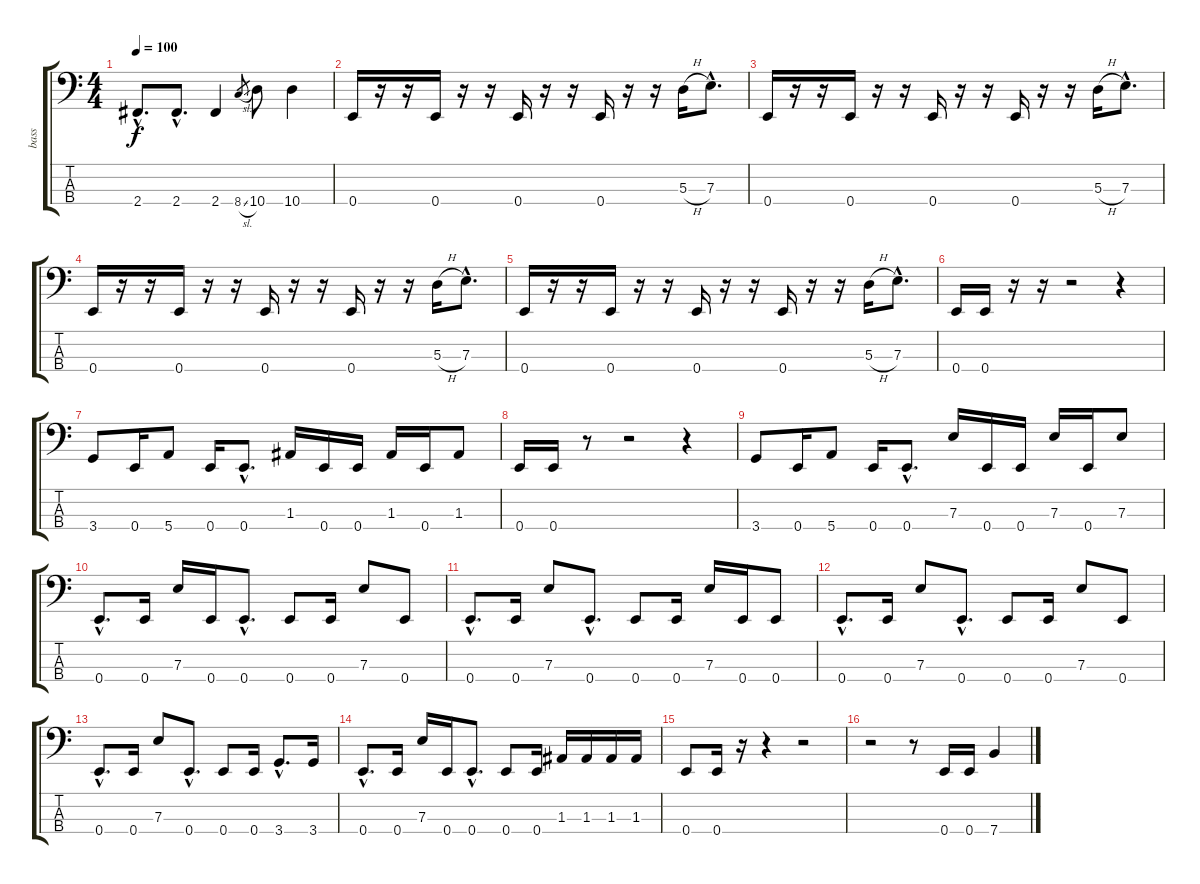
\track ("bass" "bass") {instrument electricbassfinger}
\staff {score tabs}
\tuning (G2 D2 A1 E1) {hide}
\ts (4 4)
\tempo 100
\clef f4
\ks c
2.4{hac}.8{d dy f} 2.4{hac}.8{d} 2.4.4 8.4{sl}.8{gr} 10.4.8 10.4.4 |
0.4.16 r.16 r.16 0.4.16 r.16 r.16 0.4.16 r.16 r.16 0.4.16 r.16 r.16 5.3{h}.16 7.3{hac}.8{d} |
0.4.16 r.16 r.16 0.4.16 r.16 r.16 0.4.16 r.16 r.16 0.4.16 r.16 r.16 5.3{h}.16 7.3{hac}.8{d} |
0.4.16 r.16 r.16 0.4.16 r.16 r.16 0.4.16 r.16 r.16 0.4.16 r.16 r.16 5.3{h}.16 7.3{hac}.8{d} |
0.4.16 r.16 r.16 0.4.16 r.16 r.16 0.4.16 r.16 r.16 0.4.16 r.16 r.16 5.3{h}.16 7.3{hac}.8{d} |
0.4.16 0.4.16 r.16 r.16 r.2 r.4 |
3.4.8 0.4.16 5.4.8 0.4.16 0.4{hac}.8{d} 1.3.16 0.4.16 0.4.16 1.3.16 0.4.16 1.3.8 |
0.4.16 0.4.16 r.8 r.2 r.4 |
3.4.8 0.4.16 5.4.8 0.4.16 0.4{hac}.8{d} 7.3.16 0.4.16 0.4.16 7.3.16 0.4.16 7.3.8 |
0.4{hac}.8{d} 0.4.16 7.3.16 0.4.16 0.4{hac}.8{d} 0.4.8 0.4.16 7.3.8 0.4.8 |
0.4{hac}.8{d} 0.4.16 7.3.8 0.4{hac}.8{d} 0.4.8 0.4.16 7.3.16 0.4.16 0.4.8 |
0.4{hac}.8{d} 0.4.16 7.3.8 0.4{hac}.8{d} 0.4.8 0.4.16 7.3.8 0.4.8 |
0.4{hac}.8{d} 0.4.16 7.3.8 0.4{hac}.8{d} 0.4.8 0.4.16 3.4{hac}.8{d} 3.4.16 |
0.4{hac}.8{d} 0.4.16 7.3.16 0.4.16 0.4{hac}.8{d} 0.4.8 0.4.16 1.3.16 1.3.16 1.3.16 1.3.16 |
0.4.8 0.4.16 r.16 r.4 r.2 |
r.2 r.8 0.4.16 0.4.16 7.4.4
